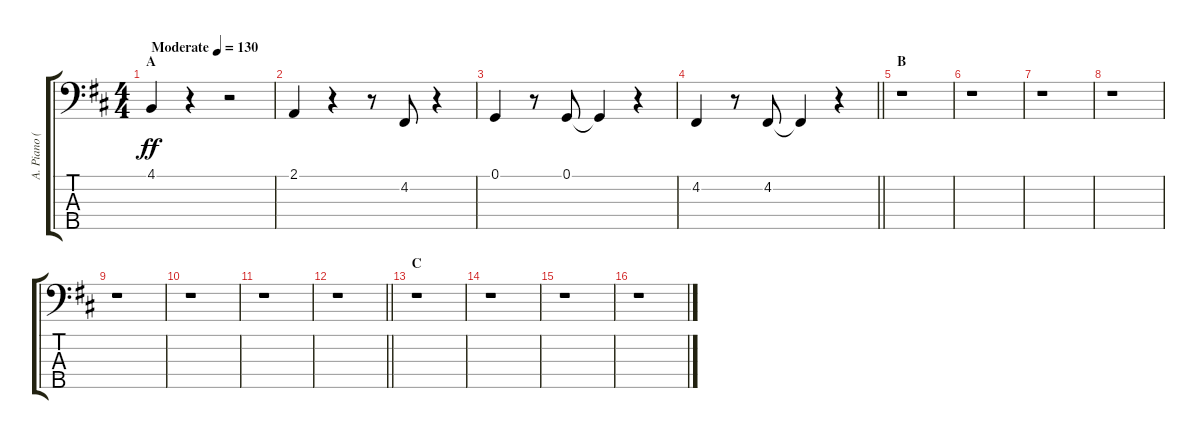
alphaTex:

\track ("A. Piano (Left Hand)" "A. Piano (") {instrument acousticgrandpiano}
\staff {score tabs}
\tuning (G2 D2 A1 E1 B0) {hide}
\ts (4 4)
\section ("" "A")
\tempo (130 "Moderate")
\clef f4
\ks d
4.1.4{dy ff instrument acousticgrandpiano} r.4 r.2 |
2.1.4 r.4 r.8 4.2.8 r.4 |
0.1.4 r.8 0.1.8 0.1{t}.4 r.4 |
\barLineRight lightlight
4.2.4 r.8 4.2.8 4.2{t}.4 r.4 |
\section ("" "B")
r.1 |
r.1 |
r.1 |
r.1 |
r.1 |
r.1 |
r.1 |
\barLineRight lightlight
r.1 |
\section ("" "C")
r.1 |
r.1 |
r.1 |
r.1
